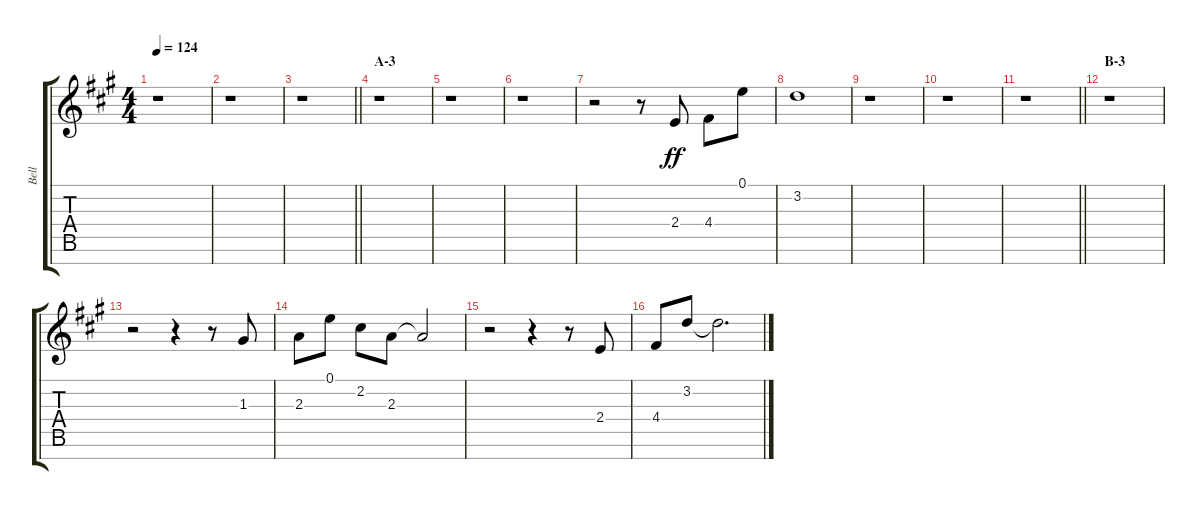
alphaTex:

\track ("Bell" "Bell") {instrument tubularbells}
\staff {score tabs}
\tuning (E5 B4 G4 D4 A3 E3 B2) {hide}
\ts (4 4)
\tempo 124
\clef g2
\ks a
r.1{dy ff} |
r.1 |
\barLineRight lightlight
r.1 |
\section ("" "A-3")
r.1 |
r.1 |
r.1 |
r.2 r.8 2.4.8 4.4.8 0.1.8 |
3.2.1 |
r.1 |
r.1 |
\barLineRight lightlight
r.1 |
\section ("" "B-3")
r.1 |
r.2 r.4 r.8 1.3.8 |
2.3.8 0.1.8 2.2.8 2.3.8 2.3{t}.2 |
r.2 r.4 r.8 2.4.8 |
4.4.8 3.2.8 3.2{t}.2{d}
